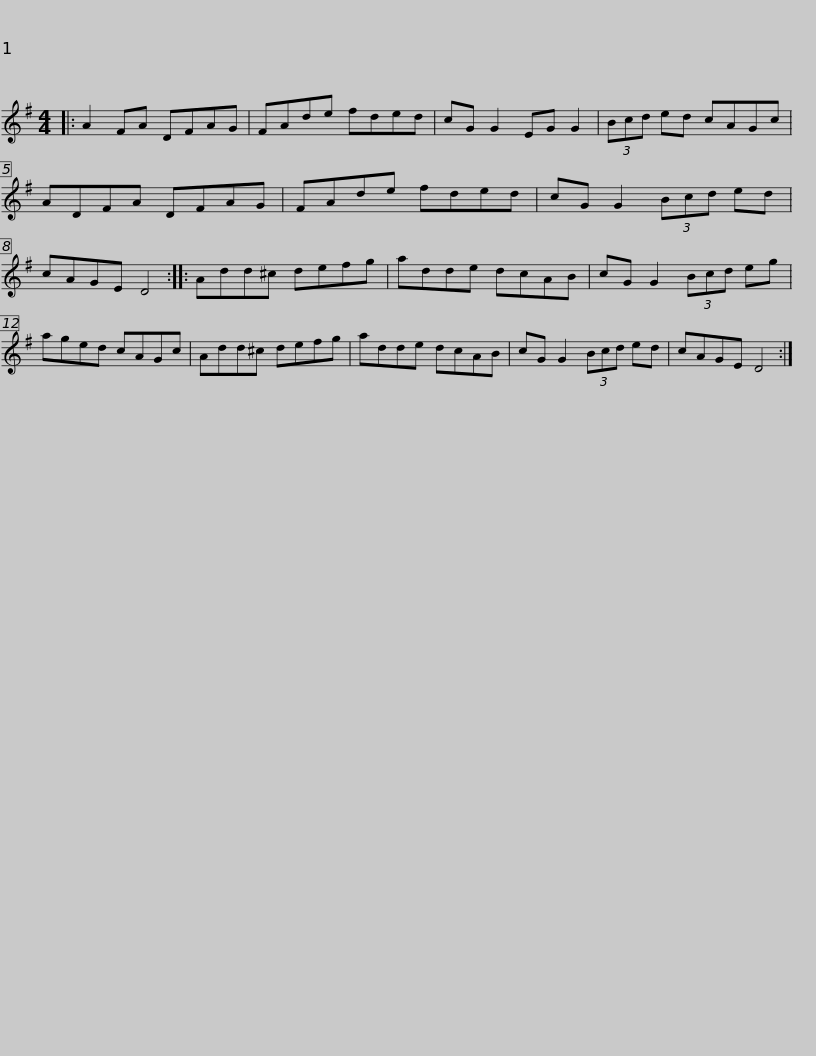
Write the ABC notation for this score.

X:1
L:1/8
M:4/4
I:linebreak $
K:G
V:1 treble
V:1
|: A2 FA DFAG | FAde fded | cG G2 EG G2 | (3Bcd ed cAGc | ADFA DFAG |$ %5
 FAde fded | cG G2 (3Bcd ed | cAGE D4 :: Add^c defg | adde dcAB |$ %10
 cG G2 (3Bcd eg | aged cAGc | Add^c defg | adde dcAB | cG G2 (3Bcd ed |$ %15
 cAGE D4 :| %16
